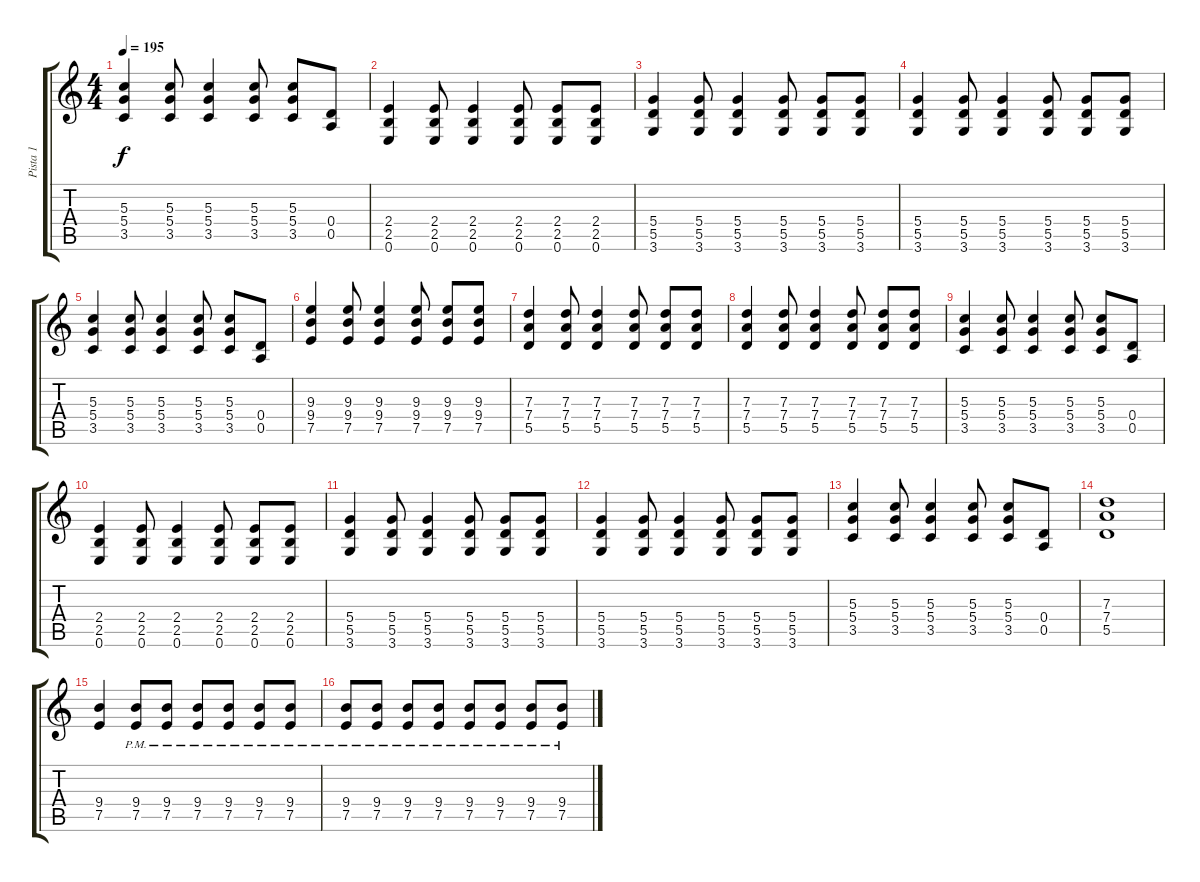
\track ("Pista 1" "Pista 1") {instrument distortionguitar}
\staff {score tabs}
\tuning (E4 B3 G3 D3 A2 E2) {hide}
\ts (4 4)
\tempo 195
\clef g2
\ks c
(5.3 5.4 3.5).4{dy f} (5.3 5.4 3.5).8 (5.3 5.4 3.5).4 (5.3 5.4 3.5).8 (5.3 5.4 3.5).8 (0.4 0.5).8 |
(2.4 2.5 0.6).4 (2.4 2.5 0.6).8 (2.4 2.5 0.6).4 (2.4 2.5 0.6).8 (2.4 2.5 0.6).8 (2.4 2.5 0.6).8 |
(5.4 5.5 3.6).4 (5.4 5.5 3.6).8 (5.4 5.5 3.6).4 (5.4 5.5 3.6).8 (5.4 5.5 3.6).8 (5.4 5.5 3.6).8 |
(5.4 5.5 3.6).4 (5.4 5.5 3.6).8 (5.4 5.5 3.6).4 (5.4 5.5 3.6).8 (5.4 5.5 3.6).8 (5.4 5.5 3.6).8 |
(5.3 5.4 3.5).4 (5.3 5.4 3.5).8 (5.3 5.4 3.5).4 (5.3 5.4 3.5).8 (5.3 5.4 3.5).8 (0.4 0.5).8 |
(9.3 9.4 7.5).4 (9.3 9.4 7.5).8 (9.3 9.4 7.5).4 (9.3 9.4 7.5).8 (9.3 9.4 7.5).8 (9.3 9.4 7.5).8 |
(7.3 7.4 5.5).4 (7.3 7.4 5.5).8 (7.3 7.4 5.5).4 (7.3 7.4 5.5).8 (7.3 7.4 5.5).8 (7.3 7.4 5.5).8 |
(7.3 7.4 5.5).4 (7.3 7.4 5.5).8 (7.3 7.4 5.5).4 (7.3 7.4 5.5).8 (7.3 7.4 5.5).8 (7.3 7.4 5.5).8 |
(5.3 5.4 3.5).4 (5.3 5.4 3.5).8 (5.3 5.4 3.5).4 (5.3 5.4 3.5).8 (5.3 5.4 3.5).8 (0.4 0.5).8 |
(2.4 2.5 0.6).4 (2.4 2.5 0.6).8 (2.4 2.5 0.6).4 (2.4 2.5 0.6).8 (2.4 2.5 0.6).8 (2.4 2.5 0.6).8 |
(5.4 5.5 3.6).4 (5.4 5.5 3.6).8 (5.4 5.5 3.6).4 (5.4 5.5 3.6).8 (5.4 5.5 3.6).8 (5.4 5.5 3.6).8 |
(5.4 5.5 3.6).4 (5.4 5.5 3.6).8 (5.4 5.5 3.6).4 (5.4 5.5 3.6).8 (5.4 5.5 3.6).8 (5.4 5.5 3.6).8 |
(5.3 5.4 3.5).4 (5.3 5.4 3.5).8 (5.3 5.4 3.5).4 (5.3 5.4 3.5).8 (5.3 5.4 3.5).8 (0.4 0.5).8 |
(7.3 7.4 5.5).1 |
(9.4 7.5).4 (9.4{pm} 7.5{pm}).8 (9.4{pm} 7.5{pm}).8 (9.4{pm} 7.5{pm}).8 (9.4{pm} 7.5{pm}).8 (9.4{pm} 7.5{pm}).8 (9.4{pm} 7.5{pm}).8 |
(9.4{pm} 7.5{pm}).8 (9.4{pm} 7.5{pm}).8 (9.4{pm} 7.5{pm}).8 (9.4{pm} 7.5{pm}).8 (9.4{pm} 7.5{pm}).8 (9.4{pm} 7.5{pm}).8 (9.4{pm} 7.5{pm}).8 (9.4{pm} 7.5{pm}).8
